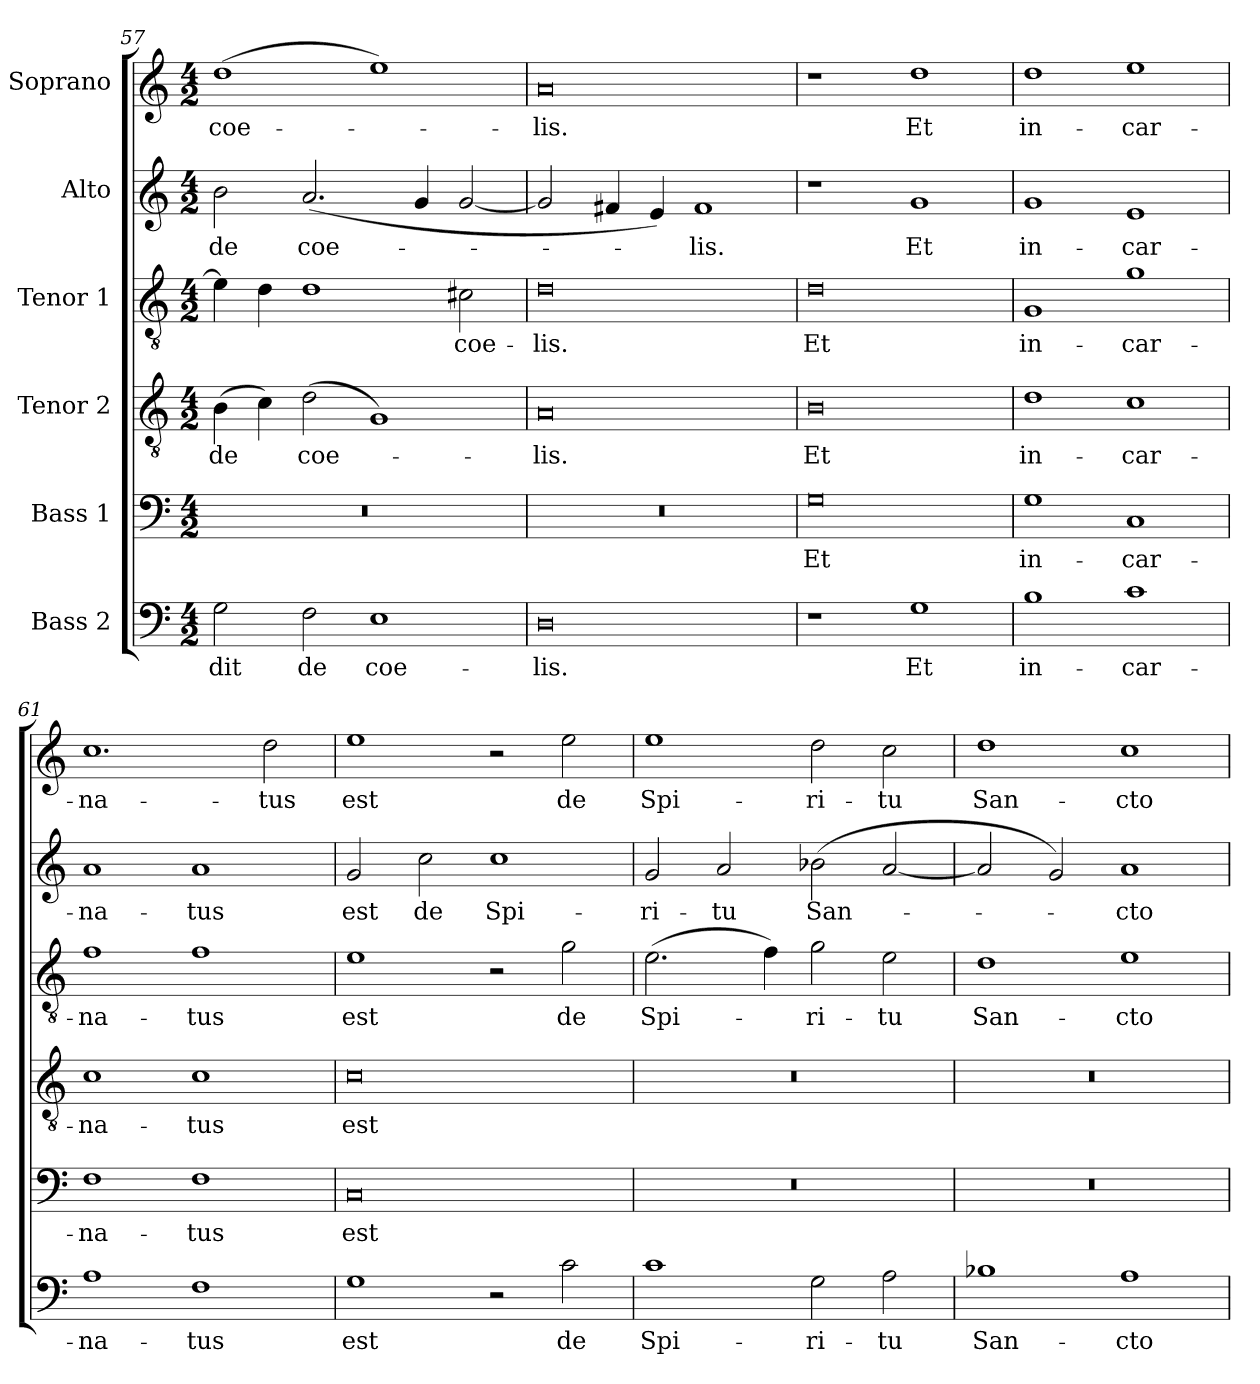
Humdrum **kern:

**kern	**text	**kern	**text	**kern	**text	**kern	**text	**kern	**text	**kern	**text
*part6	*part6	*part5	*part5	*part4	*part4	*part3	*part3	*part2	*part2	*part1	*part1
*staff6	*staff6	*staff5	*staff5	*staff4	*staff4	*staff3	*staff3	*staff2	*staff2	*staff1	*staff1
*I"Bass 2	*	*I"Bass 1	*	*I"Tenor 2	*	*I"Tenor 1	*	*I"Alto	*	*I"Soprano	*
*clefF4	*	*clefF4	*	*clefGv2	*	*clefGv2	*	*clefG2	*	*clefG2	*
*k[]	*	*k[]	*	*k[]	*	*k[]	*	*k[]	*	*k[]	*
*C:	*	*C:	*	*C:	*	*C:	*	*C:	*	*C:	*
*M4/2	*	*M4/2	*	*M4/2	*	*M4/2	*	*M4/2	*	*M4/2	*
=57	=57	=57	=57	=57	=57	=57	=57	=57	=57	=57	=57
2G\	-dit	0r	.	(4B\	de	4e\]	.	2b\	de	(1dd	coe-
.	.	.	.	4c\)	.	4d\	.	.	.	.	.
2F\	de	.	.	(2d\	coe-	1d	.	(2.a/	coe-	.	.
1E	coe-	.	.	1G)	.	.	.	.	.	1ee)	.
.	.	.	.	.	.	.	.	4g/	.	.	.
.	.	.	.	.	.	2c#X\	coe-	[2g/	.	.	.
=58	=58	=58	=58	=58	=58	=58	=58	=58	=58	=58	=58
0D	-lis.	0r	.	0A	-lis.	0d	-lis.	2g/]	.	0a	-lis.
.	.	.	.	.	.	.	.	4f#X/	.	.	.
.	.	.	.	.	.	.	.	4e/)	.	.	.
.	.	.	.	.	.	.	.	1f#	-lis.	.	.
!!LO:PB:g=z
=59	=59	=59	=59	=59	=59	=59	=59	=59	=59	=59	=59
1r	.	0G	Et	0B	Et	0d	Et	1r	.	1r	.
1G	Et	.	.	.	.	.	.	1g	Et	1dd	Et
=60	=60	=60	=60	=60	=60	=60	=60	=60	=60	=60	=60
1B	in-	1G	in-	1d	in-	1G	in-	1g	in-	1dd	in-
1c	-car-	1C	-car-	1c	-car-	1g	-car-	1e	-car-	1ee	-car-
=61	=61	=61	=61	=61	=61	=61	=61	=61	=61	=61	=61
1A	-na-	1F	-na-	1c	-na-	1f	-na-	1a	-na-	1.cc	-na-
1F	-tus	1F	-tus	1c	-tus	1f	-tus	1a	-tus	.	.
.	.	.	.	.	.	.	.	.	.	2dd\	-tus
=62	=62	=62	=62	=62	=62	=62	=62	=62	=62	=62	=62
1G	est	0C	est	0c	est	1e	est	2g/	est	1ee	est
.	.	.	.	.	.	.	.	2cc\	de	.	.
2r	.	.	.	.	.	2r	.	1cc	Spi-	2r	.
2c\	de	.	.	.	.	2g\	de	.	.	2ee\	de
=63	=63	=63	=63	=63	=63	=63	=63	=63	=63	=63	=63
1c	Spi-	0r	.	0r	.	(2.e\	Spi-	2g/	-ri-	1ee	Spi-
.	.	.	.	.	.	.	.	2a/	-tu	.	.
.	.	.	.	.	.	4f\)	.	.	.	.	.
2G\	-ri-	.	.	.	.	2g\	-ri-	(2b-X\	San-	2dd\	-ri-
2A\	-tu	.	.	.	.	2e\	-tu	[2a/	.	2cc\	-tu
=64	=64	=64	=64	=64	=64	=64	=64	=64	=64	=64	=64
1B-X	San-	0r	.	0r	.	1d	San-	2a/]	.	1dd	San-
.	.	.	.	.	.	.	.	2g/)	.	.	.
1A	-cto	.	.	.	.	1e	-cto	1a	-cto	1cc	-cto
=	=	=	=	=	=	=	=	=	=	=	=
*-	*-	*-	*-	*-	*-	*-	*-	*-	*-	*-	*-
